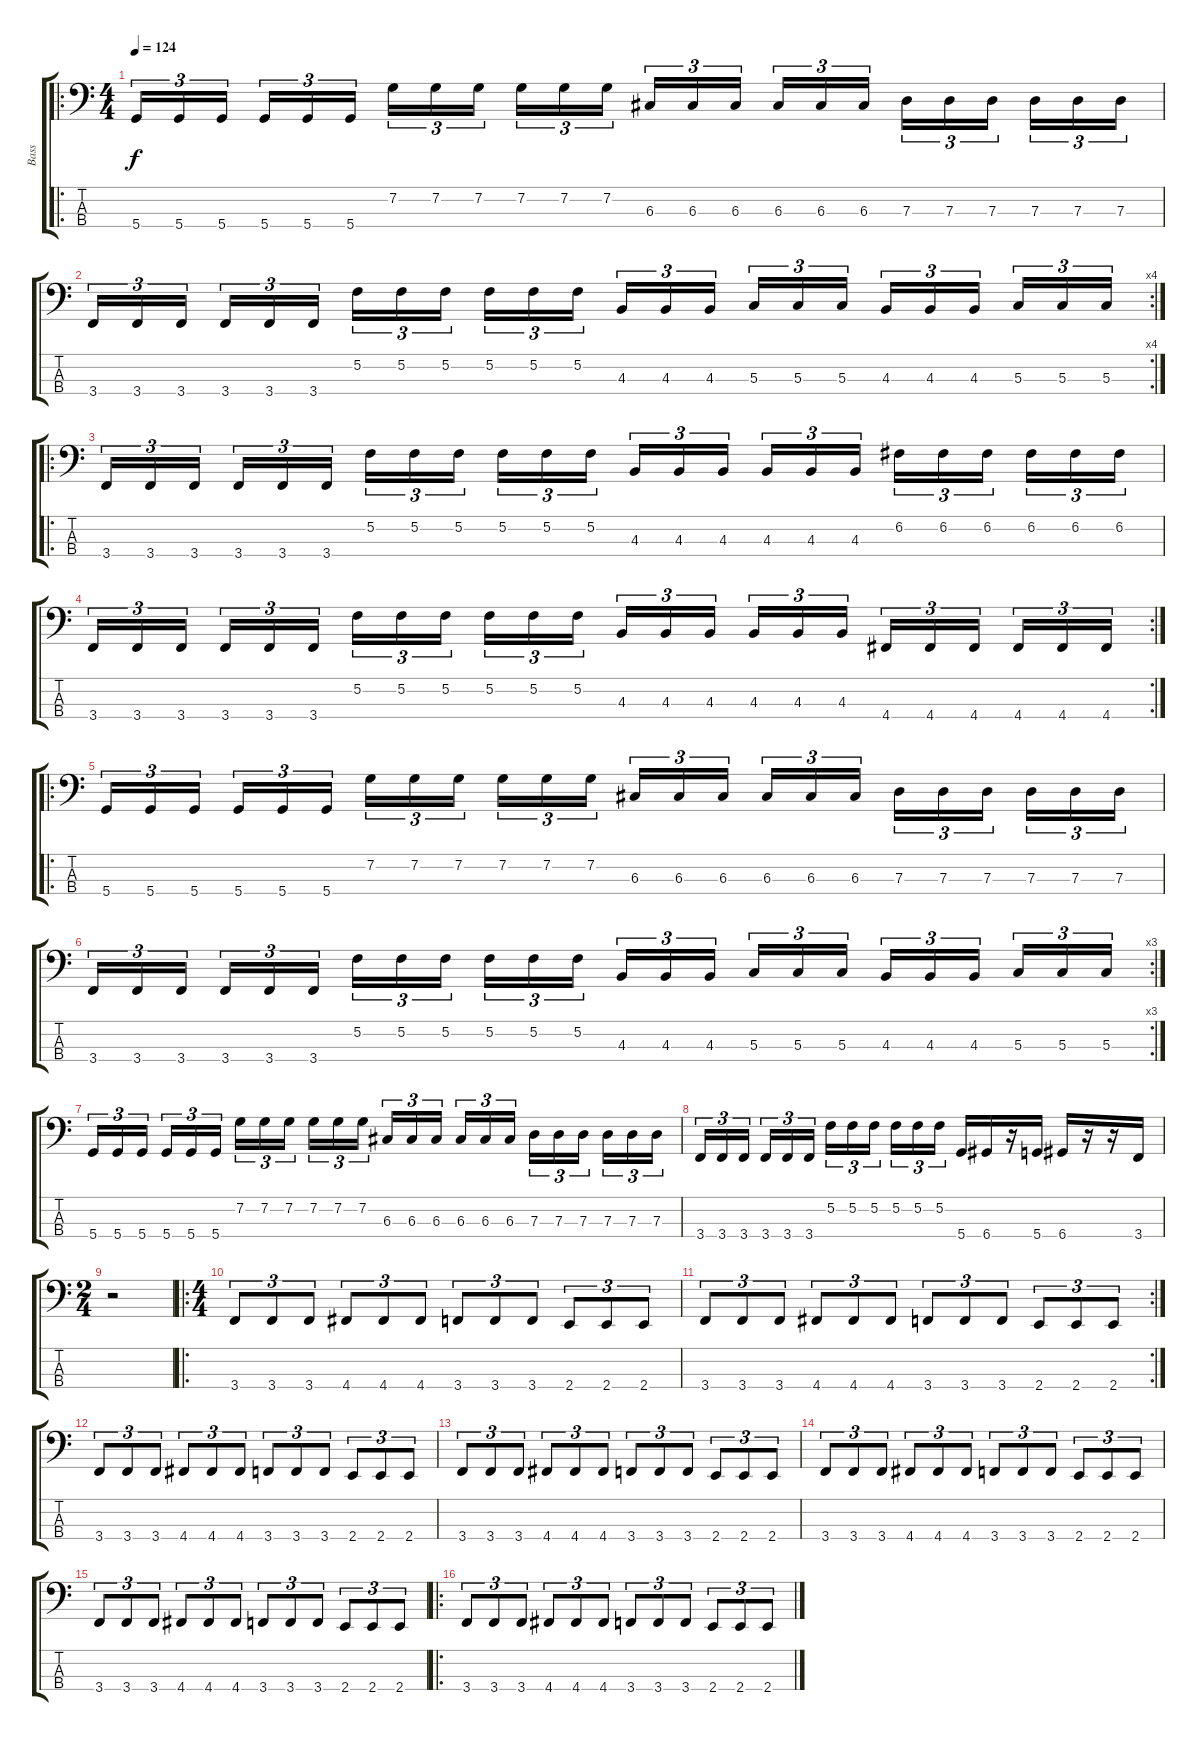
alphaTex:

\track ("Bass" "Bass") {instrument electricbassfinger}
\staff {score tabs}
\tuning (F2 C2 G1 D1) {hide}
\ro
\ts (4 4)
\tempo 124
\clef f4
\ks c
5.4.16{tu (3 2) dy f instrument electricbassfinger} 5.4.16{tu (3 2)} 5.4.16{tu (3 2)} 5.4.16{tu (3 2)} 5.4.16{tu (3 2)} 5.4.16{tu (3 2)} 7.2.16{tu (3 2)} 7.2.16{tu (3 2)} 7.2.16{tu (3 2)} 7.2.16{tu (3 2)} 7.2.16{tu (3 2)} 7.2.16{tu (3 2)} 6.3.16{tu (3 2)} 6.3.16{tu (3 2)} 6.3.16{tu (3 2)} 6.3.16{tu (3 2)} 6.3.16{tu (3 2)} 6.3.16{tu (3 2)} 7.3.16{tu (3 2)} 7.3.16{tu (3 2)} 7.3.16{tu (3 2)} 7.3.16{tu (3 2)} 7.3.16{tu (3 2)} 7.3.16{tu (3 2)} |
\rc 4
3.4.16{tu (3 2)} 3.4.16{tu (3 2)} 3.4.16{tu (3 2)} 3.4.16{tu (3 2)} 3.4.16{tu (3 2)} 3.4.16{tu (3 2)} 5.2.16{tu (3 2)} 5.2.16{tu (3 2)} 5.2.16{tu (3 2)} 5.2.16{tu (3 2)} 5.2.16{tu (3 2)} 5.2.16{tu (3 2)} 4.3.16{tu (3 2)} 4.3.16{tu (3 2)} 4.3.16{tu (3 2)} 5.3.16{tu (3 2)} 5.3.16{tu (3 2)} 5.3.16{tu (3 2)} 4.3.16{tu (3 2)} 4.3.16{tu (3 2)} 4.3.16{tu (3 2)} 5.3.16{tu (3 2)} 5.3.16{tu (3 2)} 5.3.16{tu (3 2)} |
\ro
3.4.16{tu (3 2)} 3.4.16{tu (3 2)} 3.4.16{tu (3 2)} 3.4.16{tu (3 2)} 3.4.16{tu (3 2)} 3.4.16{tu (3 2)} 5.2.16{tu (3 2)} 5.2.16{tu (3 2)} 5.2.16{tu (3 2)} 5.2.16{tu (3 2)} 5.2.16{tu (3 2)} 5.2.16{tu (3 2)} 4.3.16{tu (3 2)} 4.3.16{tu (3 2)} 4.3.16{tu (3 2)} 4.3.16{tu (3 2)} 4.3.16{tu (3 2)} 4.3.16{tu (3 2)} 6.2.16{tu (3 2)} 6.2.16{tu (3 2)} 6.2.16{tu (3 2)} 6.2.16{tu (3 2)} 6.2.16{tu (3 2)} 6.2.16{tu (3 2)} |
\rc 2
3.4.16{tu (3 2)} 3.4.16{tu (3 2)} 3.4.16{tu (3 2)} 3.4.16{tu (3 2)} 3.4.16{tu (3 2)} 3.4.16{tu (3 2)} 5.2.16{tu (3 2)} 5.2.16{tu (3 2)} 5.2.16{tu (3 2)} 5.2.16{tu (3 2)} 5.2.16{tu (3 2)} 5.2.16{tu (3 2)} 4.3.16{tu (3 2)} 4.3.16{tu (3 2)} 4.3.16{tu (3 2)} 4.3.16{tu (3 2)} 4.3.16{tu (3 2)} 4.3.16{tu (3 2)} 4.4.16{tu (3 2)} 4.4.16{tu (3 2)} 4.4.16{tu (3 2)} 4.4.16{tu (3 2)} 4.4.16{tu (3 2)} 4.4.16{tu (3 2)} |
\ro
5.4.16{tu (3 2)} 5.4.16{tu (3 2)} 5.4.16{tu (3 2)} 5.4.16{tu (3 2)} 5.4.16{tu (3 2)} 5.4.16{tu (3 2)} 7.2.16{tu (3 2)} 7.2.16{tu (3 2)} 7.2.16{tu (3 2)} 7.2.16{tu (3 2)} 7.2.16{tu (3 2)} 7.2.16{tu (3 2)} 6.3.16{tu (3 2)} 6.3.16{tu (3 2)} 6.3.16{tu (3 2)} 6.3.16{tu (3 2)} 6.3.16{tu (3 2)} 6.3.16{tu (3 2)} 7.3.16{tu (3 2)} 7.3.16{tu (3 2)} 7.3.16{tu (3 2)} 7.3.16{tu (3 2)} 7.3.16{tu (3 2)} 7.3.16{tu (3 2)} |
\rc 3
3.4.16{tu (3 2)} 3.4.16{tu (3 2)} 3.4.16{tu (3 2)} 3.4.16{tu (3 2)} 3.4.16{tu (3 2)} 3.4.16{tu (3 2)} 5.2.16{tu (3 2)} 5.2.16{tu (3 2)} 5.2.16{tu (3 2)} 5.2.16{tu (3 2)} 5.2.16{tu (3 2)} 5.2.16{tu (3 2)} 4.3.16{tu (3 2)} 4.3.16{tu (3 2)} 4.3.16{tu (3 2)} 5.3.16{tu (3 2)} 5.3.16{tu (3 2)} 5.3.16{tu (3 2)} 4.3.16{tu (3 2)} 4.3.16{tu (3 2)} 4.3.16{tu (3 2)} 5.3.16{tu (3 2)} 5.3.16{tu (3 2)} 5.3.16{tu (3 2)} |
5.4.16{tu (3 2)} 5.4.16{tu (3 2)} 5.4.16{tu (3 2)} 5.4.16{tu (3 2)} 5.4.16{tu (3 2)} 5.4.16{tu (3 2)} 7.2.16{tu (3 2)} 7.2.16{tu (3 2)} 7.2.16{tu (3 2)} 7.2.16{tu (3 2)} 7.2.16{tu (3 2)} 7.2.16{tu (3 2)} 6.3.16{tu (3 2)} 6.3.16{tu (3 2)} 6.3.16{tu (3 2)} 6.3.16{tu (3 2)} 6.3.16{tu (3 2)} 6.3.16{tu (3 2)} 7.3.16{tu (3 2)} 7.3.16{tu (3 2)} 7.3.16{tu (3 2)} 7.3.16{tu (3 2)} 7.3.16{tu (3 2)} 7.3.16{tu (3 2)} |
3.4.16{tu (3 2)} 3.4.16{tu (3 2)} 3.4.16{tu (3 2)} 3.4.16{tu (3 2)} 3.4.16{tu (3 2)} 3.4.16{tu (3 2)} 5.2.16{tu (3 2)} 5.2.16{tu (3 2)} 5.2.16{tu (3 2)} 5.2.16{tu (3 2)} 5.2.16{tu (3 2)} 5.2.16{tu (3 2)} 5.4.16 6.4.16 r.16 5.4.16 6.4.16 r.16 r.16 3.4.16 |
\ts (2 4)
r.2 |
\ro
\ts (4 4)
3.4.8{tu (3 2)} 3.4.8{tu (3 2)} 3.4.8{tu (3 2)} 4.4.8{tu (3 2)} 4.4.8{tu (3 2)} 4.4.8{tu (3 2)} 3.4.8{tu (3 2)} 3.4.8{tu (3 2)} 3.4.8{tu (3 2)} 2.4.8{tu (3 2)} 2.4.8{tu (3 2)} 2.4.8{tu (3 2)} |
\rc 2
3.4.8{tu (3 2)} 3.4.8{tu (3 2)} 3.4.8{tu (3 2)} 4.4.8{tu (3 2)} 4.4.8{tu (3 2)} 4.4.8{tu (3 2)} 3.4.8{tu (3 2)} 3.4.8{tu (3 2)} 3.4.8{tu (3 2)} 2.4.8{tu (3 2)} 2.4.8{tu (3 2)} 2.4.8{tu (3 2)} |
3.4.8{tu (3 2)} 3.4.8{tu (3 2)} 3.4.8{tu (3 2)} 4.4.8{tu (3 2)} 4.4.8{tu (3 2)} 4.4.8{tu (3 2)} 3.4.8{tu (3 2)} 3.4.8{tu (3 2)} 3.4.8{tu (3 2)} 2.4.8{tu (3 2)} 2.4.8{tu (3 2)} 2.4.8{tu (3 2)} |
3.4.8{tu (3 2)} 3.4.8{tu (3 2)} 3.4.8{tu (3 2)} 4.4.8{tu (3 2)} 4.4.8{tu (3 2)} 4.4.8{tu (3 2)} 3.4.8{tu (3 2)} 3.4.8{tu (3 2)} 3.4.8{tu (3 2)} 2.4.8{tu (3 2)} 2.4.8{tu (3 2)} 2.4.8{tu (3 2)} |
3.4.8{tu (3 2)} 3.4.8{tu (3 2)} 3.4.8{tu (3 2)} 4.4.8{tu (3 2)} 4.4.8{tu (3 2)} 4.4.8{tu (3 2)} 3.4.8{tu (3 2)} 3.4.8{tu (3 2)} 3.4.8{tu (3 2)} 2.4.8{tu (3 2)} 2.4.8{tu (3 2)} 2.4.8{tu (3 2)} |
3.4.8{tu (3 2)} 3.4.8{tu (3 2)} 3.4.8{tu (3 2)} 4.4.8{tu (3 2)} 4.4.8{tu (3 2)} 4.4.8{tu (3 2)} 3.4.8{tu (3 2)} 3.4.8{tu (3 2)} 3.4.8{tu (3 2)} 2.4.8{tu (3 2)} 2.4.8{tu (3 2)} 2.4.8{tu (3 2)} |
\ro
3.4.8{tu (3 2)} 3.4.8{tu (3 2)} 3.4.8{tu (3 2)} 4.4.8{tu (3 2)} 4.4.8{tu (3 2)} 4.4.8{tu (3 2)} 3.4.8{tu (3 2)} 3.4.8{tu (3 2)} 3.4.8{tu (3 2)} 2.4.8{tu (3 2)} 2.4.8{tu (3 2)} 2.4.8{tu (3 2)}
